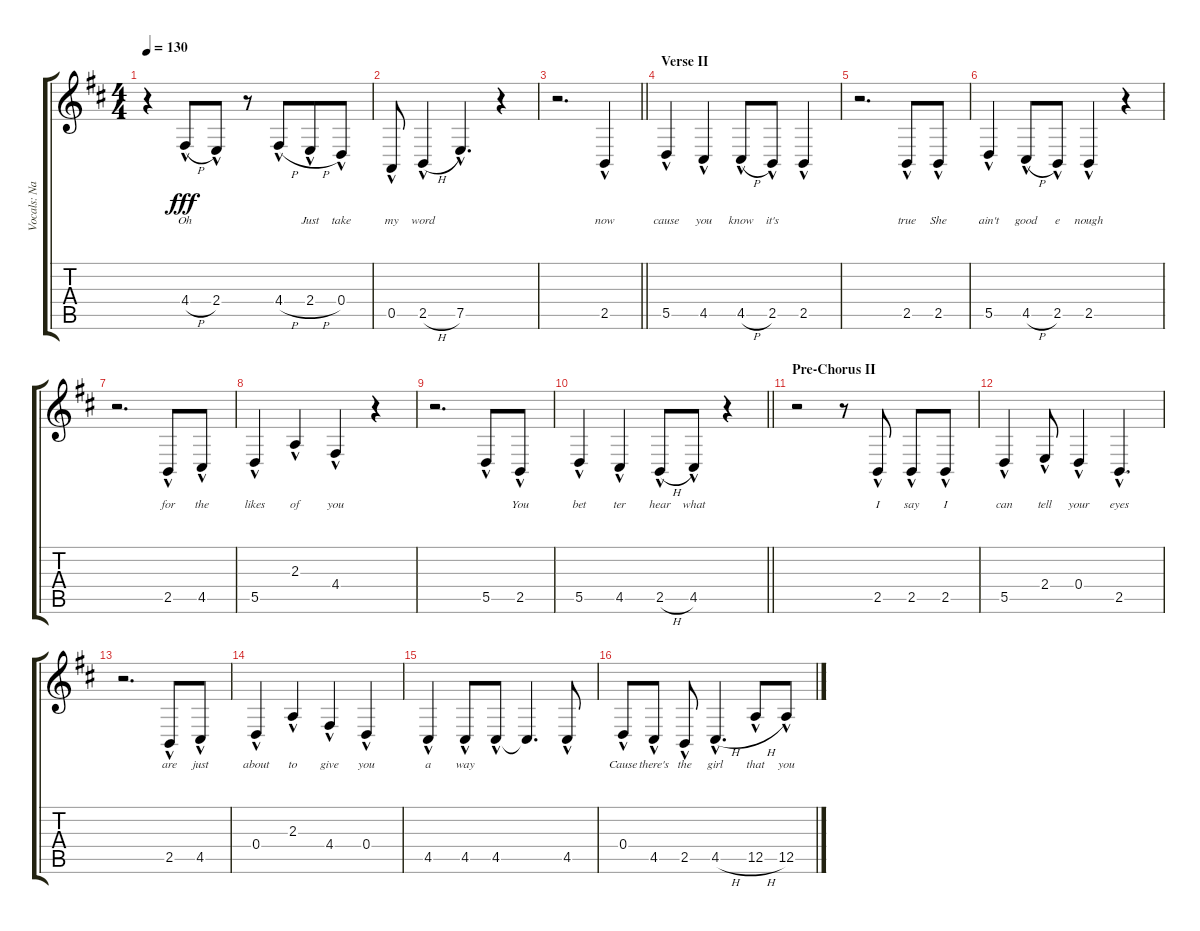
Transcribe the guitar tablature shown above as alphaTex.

\track ("Vocals: Nancy" "Vocals: Na") {instrument lead2sawtooth}
\staff {score tabs}
\tuning (E4 B3 G3 D3 A2 E2) {hide}
\ts (4 4)
\tempo 130
\clef g2
\ks d
r.4{dy fff} 4.4{h hac}.8{lyrics (0 "Oh") lyrics (1 "") lyrics (2 "") lyrics (3 "") lyrics (4 "")} 2.4{hac}.8{lyrics (0 "") lyrics (1 "") lyrics (2 "") lyrics (3 "") lyrics (4 "")} r.8 4.4{h hac}.8{lyrics (0 "") lyrics (1 "") lyrics (2 "") lyrics (3 "") lyrics (4 "") beam merge} 2.4{h hac}.8{lyrics (0 "Just") lyrics (1 "") lyrics (2 "") lyrics (3 "") lyrics (4 "")} 0.4{hac}.8{lyrics (0 "take") lyrics (1 "") lyrics (2 "") lyrics (3 "") lyrics (4 "")} |
0.5{hac}.8{lyrics (0 "my") lyrics (1 "") lyrics (2 "") lyrics (3 "") lyrics (4 "")} 2.5{h hac}.4{lyrics (0 "word") lyrics (1 "") lyrics (2 "") lyrics (3 "") lyrics (4 "")} 7.5{hac}.4{d lyrics (0 "") lyrics (1 "") lyrics (2 "") lyrics (3 "") lyrics (4 "")} r.4 |
\barLineRight lightlight
r.2{d} 2.5{hac}.4{lyrics (0 "now") lyrics (1 "") lyrics (2 "") lyrics (3 "") lyrics (4 "")} |
\section ("" "Verse II")
5.5{hac}.4{lyrics (0 "cause") lyrics (1 "") lyrics (2 "") lyrics (3 "") lyrics (4 "")} 4.5{hac}.4{lyrics (0 "you") lyrics (1 "") lyrics (2 "") lyrics (3 "") lyrics (4 "")} 4.5{h hac}.8{lyrics (0 "know") lyrics (1 "") lyrics (2 "") lyrics (3 "") lyrics (4 "")} 2.5{hac}.8{lyrics (0 "it's") lyrics (1 "") lyrics (2 "") lyrics (3 "") lyrics (4 "")} 2.5{hac}.4{lyrics (0 "") lyrics (1 "") lyrics (2 "") lyrics (3 "") lyrics (4 "")} |
r.2{d} 2.5{hac}.8{lyrics (0 "true") lyrics (1 "") lyrics (2 "") lyrics (3 "") lyrics (4 "")} 2.5{hac}.8{lyrics (0 "She") lyrics (1 "") lyrics (2 "") lyrics (3 "") lyrics (4 "")} |
5.5{hac}.4{lyrics (0 "ain't") lyrics (1 "") lyrics (2 "") lyrics (3 "") lyrics (4 "") beam merge} 4.5{h hac}.8{lyrics (0 "good") lyrics (1 "") lyrics (2 "") lyrics (3 "") lyrics (4 "")} 2.5{hac}.8{lyrics (0 "e") lyrics (1 "") lyrics (2 "") lyrics (3 "") lyrics (4 "")} 2.5{hac}.4{lyrics (0 "nough") lyrics (1 "") lyrics (2 "") lyrics (3 "") lyrics (4 "")} r.4 |
r.2{d} 2.5{hac}.8{lyrics (0 "for") lyrics (1 "") lyrics (2 "") lyrics (3 "") lyrics (4 "")} 4.5{hac}.8{lyrics (0 "the") lyrics (1 "") lyrics (2 "") lyrics (3 "") lyrics (4 "")} |
5.5{hac}.4{lyrics (0 "likes") lyrics (1 "") lyrics (2 "") lyrics (3 "") lyrics (4 "")} 2.3{hac}.4{lyrics (0 "of") lyrics (1 "") lyrics (2 "") lyrics (3 "") lyrics (4 "")} 4.4{hac}.4{lyrics (0 "you") lyrics (1 "") lyrics (2 "") lyrics (3 "") lyrics (4 "")} r.4 |
r.2{d} 5.5{hac}.8{lyrics (0 "") lyrics (1 "") lyrics (2 "") lyrics (3 "") lyrics (4 "")} 2.5{hac}.8{lyrics (0 "You") lyrics (1 "") lyrics (2 "") lyrics (3 "") lyrics (4 "")} |
\barLineRight lightlight
5.5{hac}.4{lyrics (0 "bet") lyrics (1 "") lyrics (2 "") lyrics (3 "") lyrics (4 "")} 4.5{hac}.4{lyrics (0 "ter") lyrics (1 "") lyrics (2 "") lyrics (3 "") lyrics (4 "")} 2.5{h hac}.8{lyrics (0 "hear") lyrics (1 "") lyrics (2 "") lyrics (3 "") lyrics (4 "")} 4.5{hac}.8{lyrics (0 "what") lyrics (1 "") lyrics (2 "") lyrics (3 "") lyrics (4 "")} r.4 |
\section ("" "Pre-Chorus II")
r.2 r.8 2.5{hac}.8{lyrics (0 "I") lyrics (1 "") lyrics (2 "") lyrics (3 "") lyrics (4 "")} 2.5{hac}.8{lyrics (0 "say") lyrics (1 "") lyrics (2 "") lyrics (3 "") lyrics (4 "")} 2.5{hac}.8{lyrics (0 "I") lyrics (1 "") lyrics (2 "") lyrics (3 "") lyrics (4 "")} |
5.5{hac}.4{lyrics (0 "can") lyrics (1 "") lyrics (2 "") lyrics (3 "") lyrics (4 "")} 2.4{hac}.8{lyrics (0 "tell") lyrics (1 "") lyrics (2 "") lyrics (3 "") lyrics (4 "")} 0.4{hac}.4{lyrics (0 "your") lyrics (1 "") lyrics (2 "") lyrics (3 "") lyrics (4 "")} 2.5{hac}.4{d lyrics (0 "eyes") lyrics (1 "") lyrics (2 "") lyrics (3 "") lyrics (4 "")} |
r.2{d} 2.5{hac}.8{lyrics (0 "are") lyrics (1 "") lyrics (2 "") lyrics (3 "") lyrics (4 "")} 4.5{hac}.8{lyrics (0 "just") lyrics (1 "") lyrics (2 "") lyrics (3 "") lyrics (4 "")} |
0.4{hac}.4{lyrics (0 "about") lyrics (1 "") lyrics (2 "") lyrics (3 "") lyrics (4 "")} 2.3{hac}.4{lyrics (0 "to") lyrics (1 "") lyrics (2 "") lyrics (3 "") lyrics (4 "")} 4.4{hac}.4{lyrics (0 "give") lyrics (1 "") lyrics (2 "") lyrics (3 "") lyrics (4 "")} 0.4{hac}.4{lyrics (0 "you") lyrics (1 "") lyrics (2 "") lyrics (3 "") lyrics (4 "")} |
4.5{hac}.4{lyrics (0 "a") lyrics (1 "") lyrics (2 "") lyrics (3 "") lyrics (4 "")} 4.5{hac}.8{lyrics (0 "way") lyrics (1 "") lyrics (2 "") lyrics (3 "") lyrics (4 "")} 4.5{hac}.8{lyrics (0 "") lyrics (1 "") lyrics (2 "") lyrics (3 "") lyrics (4 "")} 4.5{t}.4{d lyrics (0 "") lyrics (1 "") lyrics (2 "") lyrics (3 "") lyrics (4 "")} 4.5{hac}.8{lyrics (0 "") lyrics (1 "") lyrics (2 "") lyrics (3 "") lyrics (4 "")} |
0.4{hac}.8{lyrics (0 "Cause") lyrics (1 "") lyrics (2 "") lyrics (3 "") lyrics (4 "")} 4.5{hac}.8{lyrics (0 "there's") lyrics (1 "") lyrics (2 "") lyrics (3 "") lyrics (4 "")} 2.5{hac}.8{lyrics (0 "the") lyrics (1 "") lyrics (2 "") lyrics (3 "") lyrics (4 "")} 4.5{h hac}.4{d lyrics (0 "girl") lyrics (1 "") lyrics (2 "") lyrics (3 "") lyrics (4 "")} 12.5{h hac}.8{lyrics (0 "that") lyrics (1 "") lyrics (2 "") lyrics (3 "") lyrics (4 "")} 12.5{hac}.8{lyrics (0 "you") lyrics (1 "") lyrics (2 "") lyrics (3 "") lyrics (4 "")}
